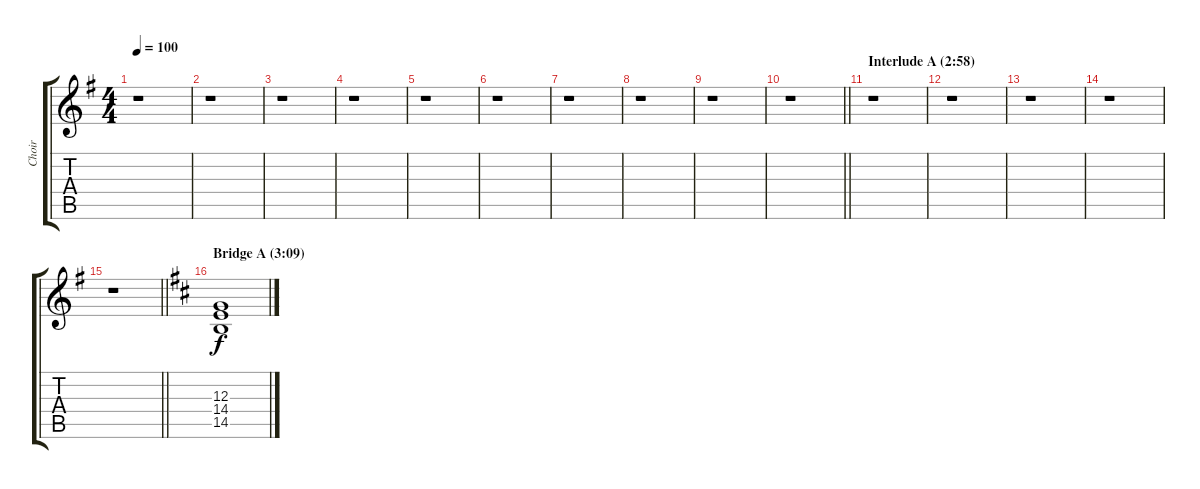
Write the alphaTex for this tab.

\track ("Choir" "Choir") {instrument choiraahs}
\staff {score tabs}
\tuning (E4 B3 G3 D3 A2 E2) {hide}
\ts (4 4)
\tempo 100
\clef g2
\ks g
r.1{dy f} |
r.1 |
r.1 |
r.1 |
r.1 |
r.1 |
r.1 |
r.1 |
r.1 |
\barLineRight lightlight
r.1 |
\section ("" "Interlude A (2:58)")
r.1 |
r.1 |
r.1 |
r.1 |
\barLineRight lightlight
r.1 |
\section ("" "Bridge A (3:09)")
\ks bminor
(12.3 14.4 14.5).1
